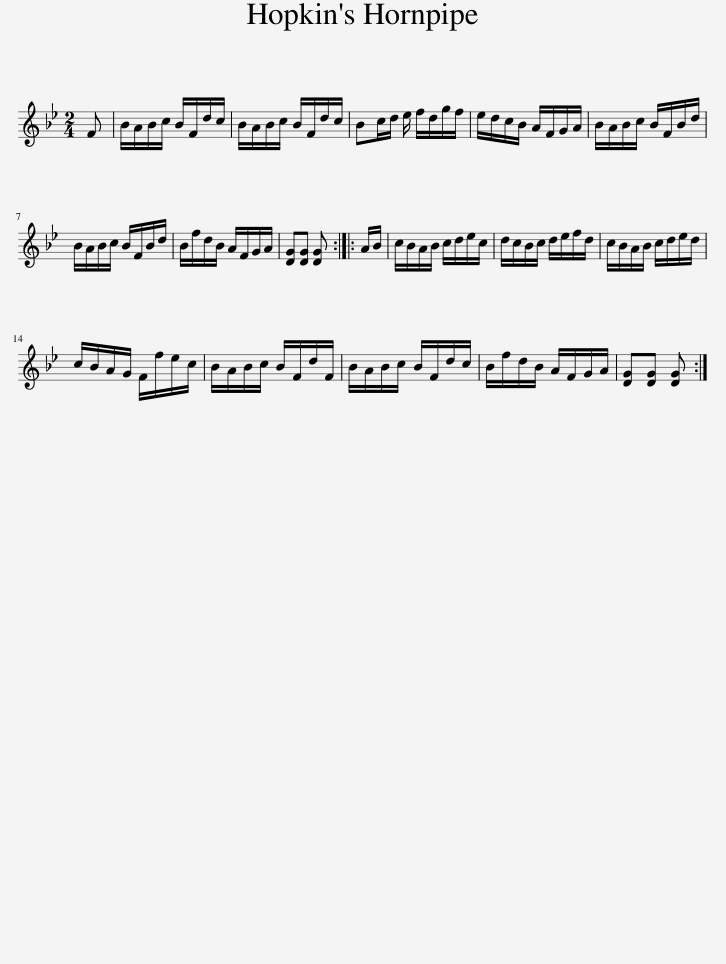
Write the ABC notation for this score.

X:1
L:1/8
M:2/4
I:linebreak $
K:Bb
V:1 treble
V:1
 F | B/A/B/c/ B/F/d/c/ | B/A/B/c/ B/F/d/c/ | Bc/d/ e/ f/d/g/f/ | e/d/c/B/ A/F/G/A/ | %5
 B/A/B/c/ B/F/B/d/ |$ B/A/B/c/ B/F/B/d/ | B/f/d/B/ A/F/G/A/ | [DG][DG] [DG] :: A/B/ | %10
 c/B/A/B/ c/d/e/c/ | d/c/B/c/ d/e/f/d/ | c/B/A/B/ c/d/e/d/ |$ c/B/A/G/ F/f/e/c/ | B/A/B/c/ B/F/d/F/ | %15
 B/A/B/c/ B/F/d/c/ | B/f/d/B/ A/F/G/A/ | [DG][DG] [DG] :| %18
